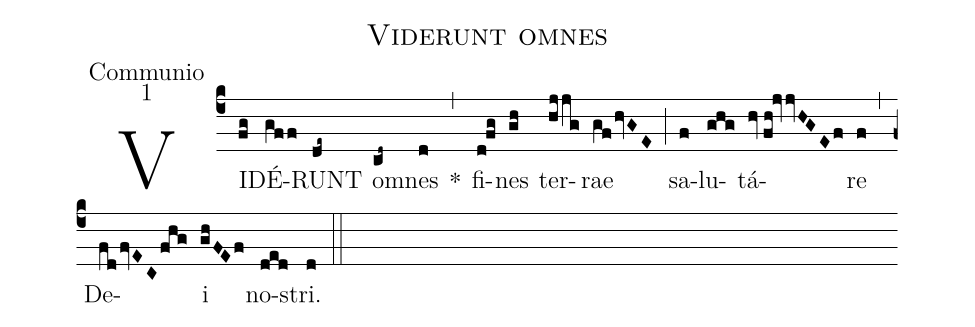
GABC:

name:Viderunt omnes;
office-part:Communio;
mode:1;
%%
(c4) VI(fg)DÉ(gff)RUNT(de~) o(cd~)mnes(d) *(,) fi(d!fg)nes(gh) ter(hj/jg)rae(gfhvGE) (;) sa(f)lu(ghg)tá(hv//fh!jvvHGEf)re(f) (,) De(fdfvEC/fhg)i(ghFEf) no(ded)stri.(d) (::)
